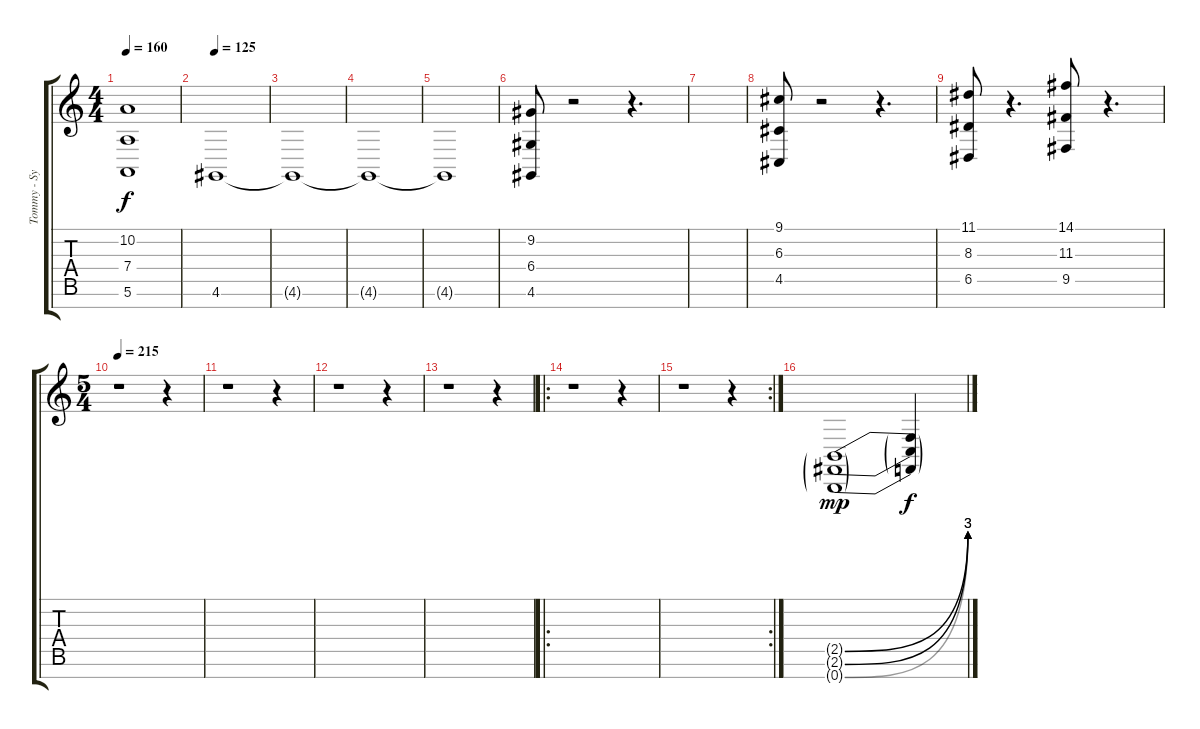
\track ("Tommy - Synth" "Tommy - Sy") {instrument stringensemble1}
\staff {score tabs}
\tuning (E4 B3 G3 D3 A2 E2 B1) {hide}
\ts (4 4)
\tempo 160
\clef g2
\ks c
(10.2{t} 7.4{t} 5.6{t}).1{dy f} |
\tempo 125
4.6.1 |
4.6{t}.1 |
4.6{t}.1 |
4.6{t}.1 |
(9.2 6.4 4.6).8 r.2 r.4{d} |
|
(9.1 6.3 4.5).8 r.2 r.4{d} |
(11.1 8.3 6.5).8 r.4{d} (14.1 11.3 9.5).8 r.4{d} |
\ts (5 4)
\tempo 215
r.1 r.4 |
r.1 r.4 |
r.1 r.4 |
r.1 r.4 |
\ro
r.1 r.4 |
\rc 2
r.1 r.4 |
(2.5{be (bend 0 0 60 12) g} 2.6{be (bend 0 0 60 12) g} 0.7{be (bend 0 0 60 12) g}).1{dy mp} (2.5{t} 2.6{t} 0.7{t}).4{dy f}
